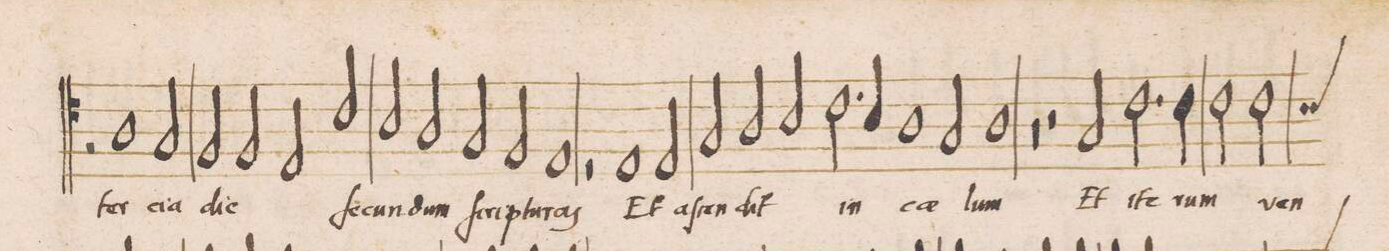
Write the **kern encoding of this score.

**kern	**text
*I"TENOR	*
*clefC4	*
*k[]	*
*met(C|)	*
*M2/1	*
2r	.
1A\	ter-
=70-	=70-
2G/	-ci-
2F/	-a
2F/	di-
=71-	=71-
2E/	-e
2c/	ſe-
2B/	-cun-
2A/	-dum
=72-	=72-
2G/	ſcrip-
2F/	-tu-
1E	-ras
=73-	=73-
2r	.
1E	Et
2E/	aſ-
=74-	=74-
2G/	-cen-
2A/	-dit
2B/	.
2.c\	in
=75-	=75-
4B/	.
1A	cae-
2G/	.
=76-	=76-
1A	lum
0r	.
=77-	=77-
2r	.
2G/	Et
=78-	=78-
2.c\	i-
4c\	-te-
2c\	-rum
*custos:B	*
2c\	ven-
=79-	=79-
*-	*-
